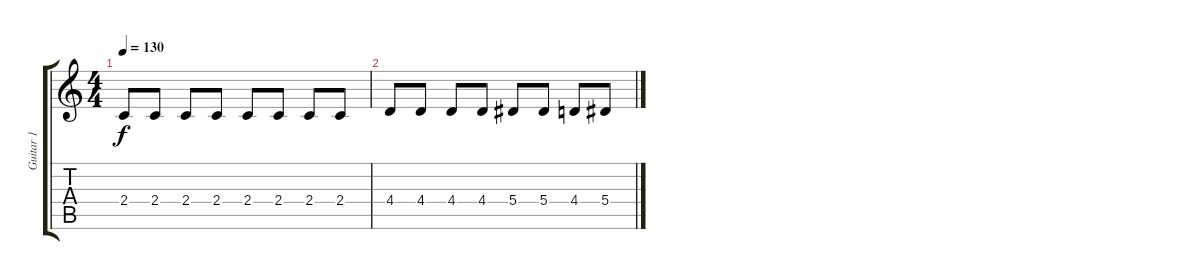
\track ("Guitar 1" "Guitar 1") {instrument distortionguitar}
\staff {score tabs}
\tuning (C4 G3 Eb3 Bb2 F2 C2) {hide}
\ts (4 4)
\tempo 130
\clef g2
\ks c
2.4.8{dy f volume 2} 2.4.8 2.4.8 2.4.8 2.4.8 2.4.8 2.4.8 2.4.8 |
4.4.8 4.4.8 4.4.8 4.4.8 5.4.8 5.4.8 4.4.8 5.4.8
